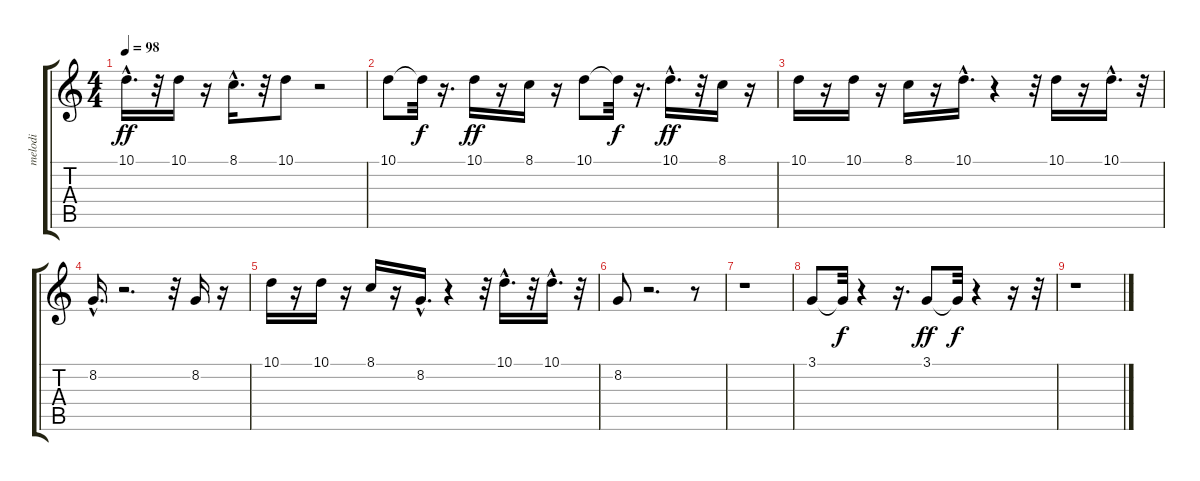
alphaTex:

\track ("melodi" "melodi") {instrument lead3calliope}
\staff {score tabs}
\tuning (E4 B3 G3 D3 A2 E2) {hide}
\ts (4 4)
\tempo 98
\clef g2
\ks c
10.1{hac}.16{d dy ff} r.32 10.1.16 r.16 8.1{hac}.16{d} r.32 10.1.8 r.2 |
10.1.8 10.1{t}.32{dy f} r.16{d} 10.1.16{dy ff} r.16 8.1.16 r.16 10.1.8 10.1{t}.32{dy f} r.16{d} 10.1{hac}.16{d dy ff} r.32 8.1.16 r.16 |
10.1.16 r.16 10.1.16 r.16 8.1.16 r.16 10.1{hac}.16{d} r.4 r.32 10.1.16 r.16 10.1{hac}.16{d} r.32 |
8.2{hac}.16{d} r.2{d} r.32 8.2.16 r.16 |
10.1.16 r.16 10.1.16 r.16 8.1.16 r.16 8.2{hac}.16{d} r.4 r.32 10.1{hac}.16{d} r.32 10.1{hac}.16{d} r.32 |
8.2.8 r.2{d} r.8 |
r.1 |
3.1.8 3.1{t}.32{dy f} r.4 r.16{d} 3.1.8{dy ff} 3.1{t}.32{dy f} r.4 r.16 r.32 |
r.1
